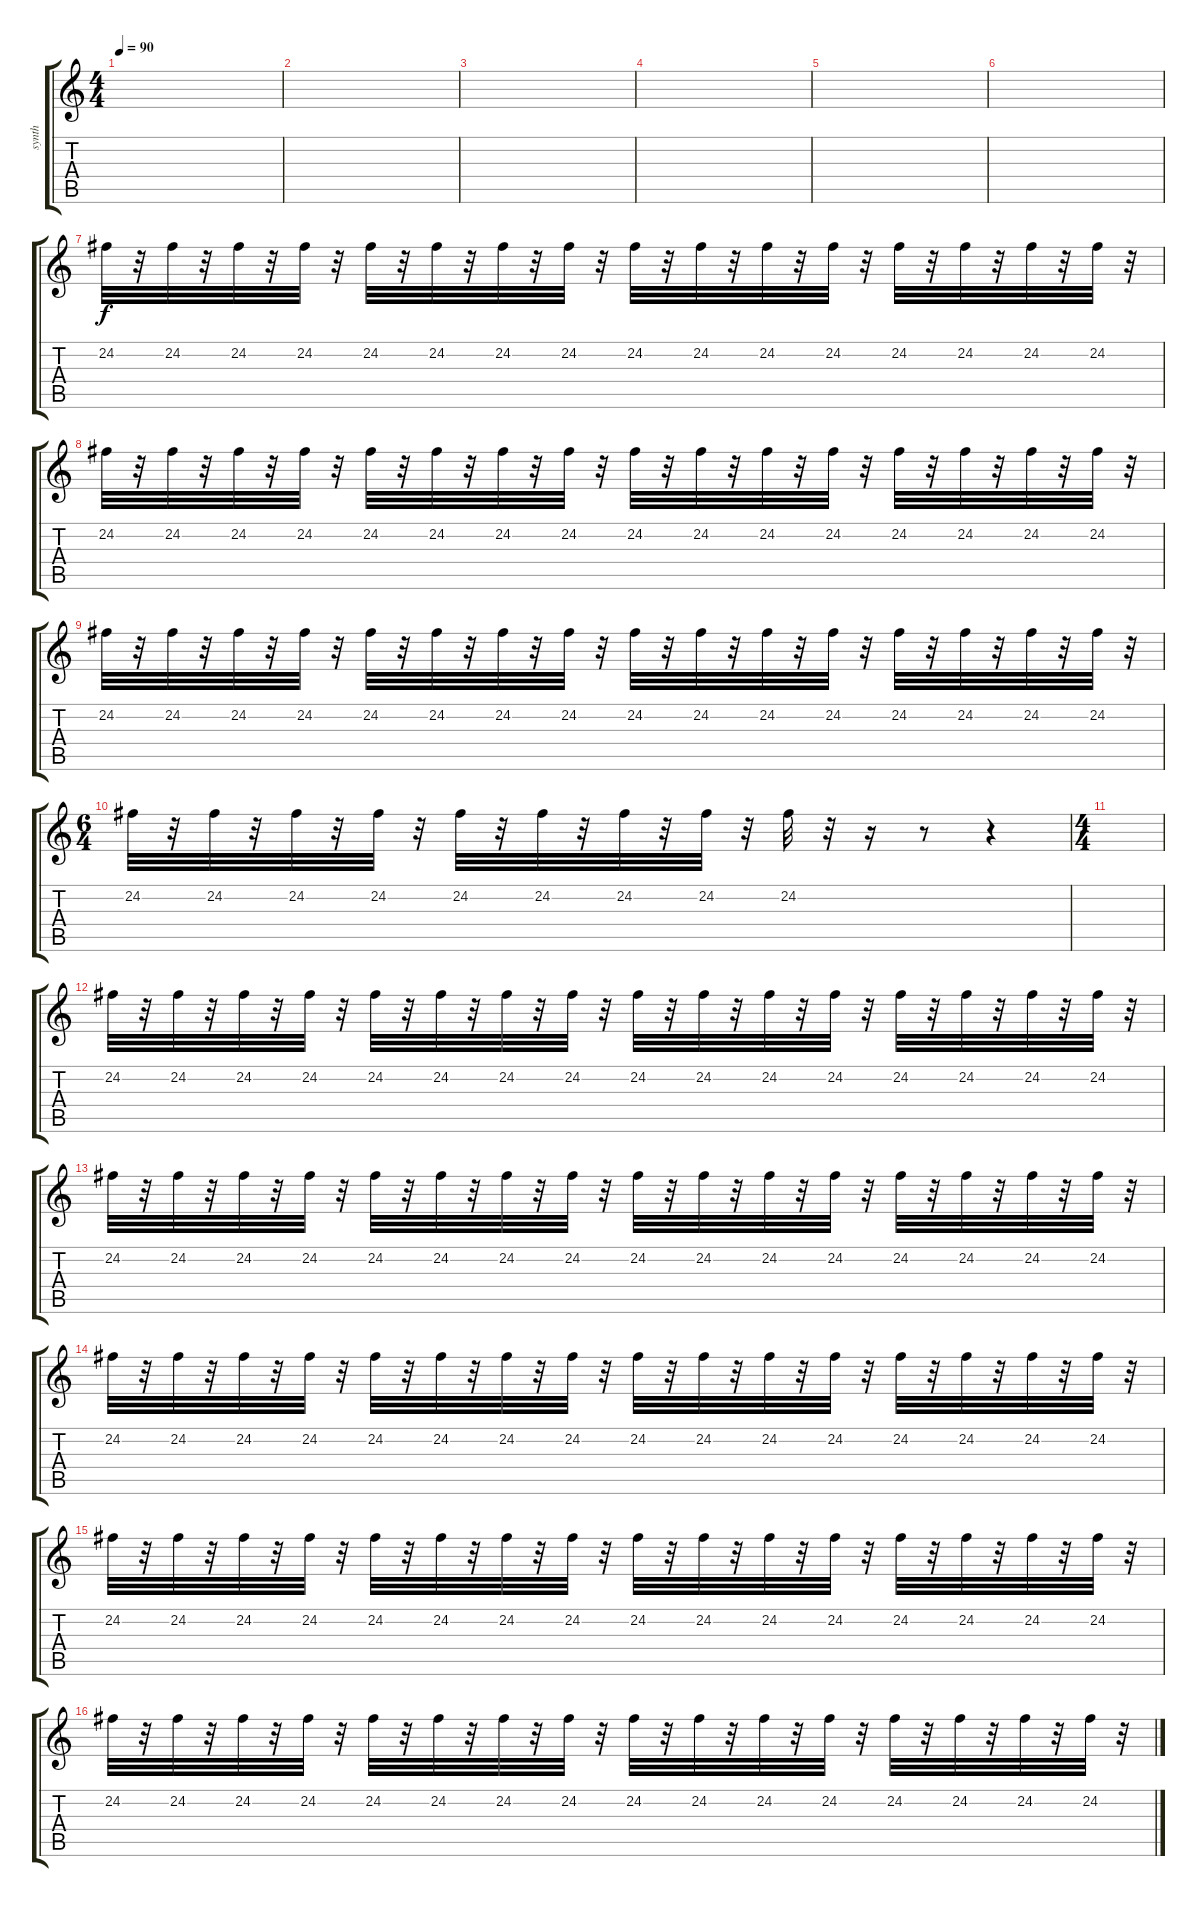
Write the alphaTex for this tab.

\track ("synth" "synth") {instrument lead1square}
\staff {score tabs}
\tuning (B3 Gb3 D3 A2 E2 B1) {hide}
\ts (4 4)
\tempo 90
\clef g2
\ks c
|
|
|
|
|
|
24.2.32 r.32 24.2.32 r.32 24.2.32 r.32 24.2.32 r.32 24.2.32 r.32 24.2.32 r.32 24.2.32 r.32 24.2.32 r.32 24.2.32 r.32 24.2.32 r.32 24.2.32 r.32 24.2.32 r.32 24.2.32 r.32 24.2.32 r.32 24.2.32 r.32 24.2.32 r.32 |
24.2.32 r.32 24.2.32 r.32 24.2.32 r.32 24.2.32 r.32 24.2.32 r.32 24.2.32 r.32 24.2.32 r.32 24.2.32 r.32 24.2.32 r.32 24.2.32 r.32 24.2.32 r.32 24.2.32 r.32 24.2.32 r.32 24.2.32 r.32 24.2.32 r.32 24.2.32 r.32 |
24.2.32 r.32 24.2.32 r.32 24.2.32 r.32 24.2.32 r.32 24.2.32 r.32 24.2.32 r.32 24.2.32 r.32 24.2.32 r.32 24.2.32 r.32 24.2.32 r.32 24.2.32 r.32 24.2.32 r.32 24.2.32 r.32 24.2.32 r.32 24.2.32 r.32 24.2.32 r.32 |
\ts (6 4)
24.2.32 r.32 24.2.32 r.32 24.2.32 r.32 24.2.32 r.32 24.2.32 r.32 24.2.32 r.32 24.2.32 r.32 24.2.32 r.32 24.2.32 r.32 r.16 r.8 r.4 |
\ts (4 4)
|
24.2.32 r.32 24.2.32 r.32 24.2.32 r.32 24.2.32 r.32 24.2.32 r.32 24.2.32 r.32 24.2.32 r.32 24.2.32 r.32 24.2.32 r.32 24.2.32 r.32 24.2.32 r.32 24.2.32 r.32 24.2.32 r.32 24.2.32 r.32 24.2.32 r.32 24.2.32 r.32 |
24.2.32 r.32 24.2.32 r.32 24.2.32 r.32 24.2.32 r.32 24.2.32 r.32 24.2.32 r.32 24.2.32 r.32 24.2.32 r.32 24.2.32 r.32 24.2.32 r.32 24.2.32 r.32 24.2.32 r.32 24.2.32 r.32 24.2.32 r.32 24.2.32 r.32 24.2.32 r.32 |
24.2.32 r.32 24.2.32 r.32 24.2.32 r.32 24.2.32 r.32 24.2.32 r.32 24.2.32 r.32 24.2.32 r.32 24.2.32 r.32 24.2.32 r.32 24.2.32 r.32 24.2.32 r.32 24.2.32 r.32 24.2.32 r.32 24.2.32 r.32 24.2.32 r.32 24.2.32 r.32 |
24.2.32 r.32 24.2.32 r.32 24.2.32 r.32 24.2.32 r.32 24.2.32 r.32 24.2.32 r.32 24.2.32 r.32 24.2.32 r.32 24.2.32 r.32 24.2.32 r.32 24.2.32 r.32 24.2.32 r.32 24.2.32 r.32 24.2.32 r.32 24.2.32 r.32 24.2.32 r.32 |
24.2.32 r.32 24.2.32 r.32 24.2.32 r.32 24.2.32 r.32 24.2.32 r.32 24.2.32 r.32 24.2.32 r.32 24.2.32 r.32 24.2.32 r.32 24.2.32 r.32 24.2.32 r.32 24.2.32 r.32 24.2.32 r.32 24.2.32 r.32 24.2.32 r.32 24.2.32 r.32
